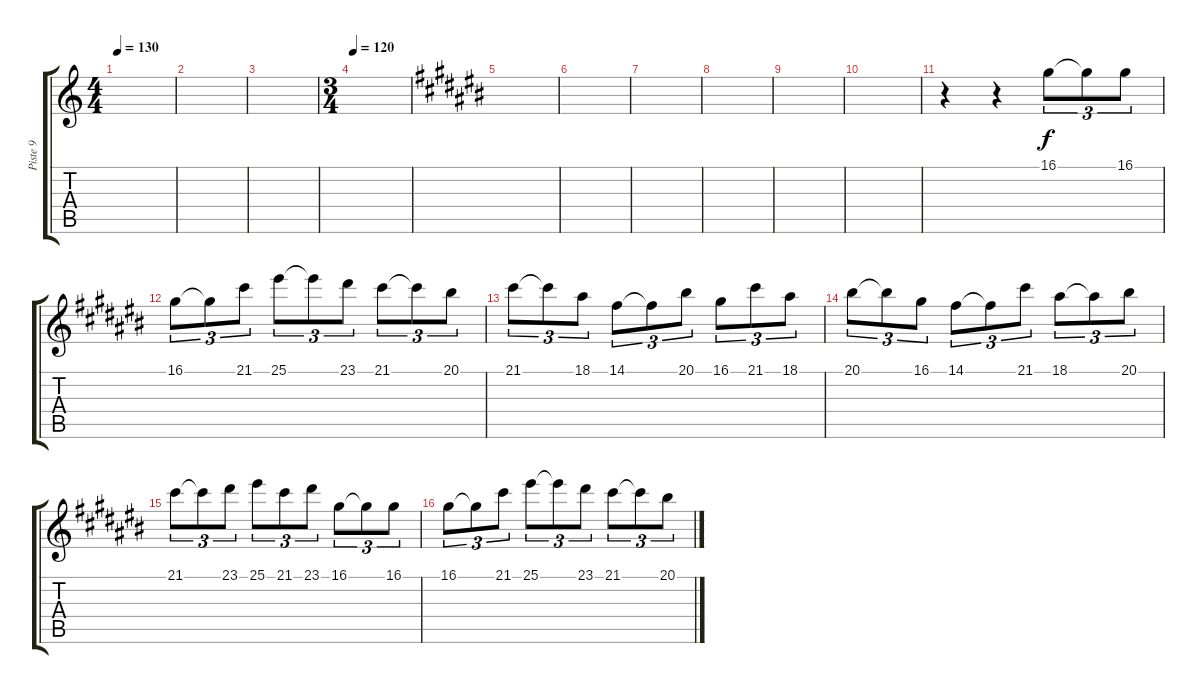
\track ("Piste 9" "Piste 9") {instrument recorder}
\staff {score tabs}
\tuning (E4 B3 G3 D3 A2 E2) {hide}
\ts (4 4)
\tempo 130
\clef g2
\ks c
|
|
|
\ts (3 4)
\tempo 120
|
\ks c#
|
|
|
|
|
|
r.4 r.4 16.1.8{tu (3 2)} 16.1{t}.8{tu (3 2)} 16.1.8{tu (3 2)} |
16.1.8{tu (3 2)} 16.1{t}.8{tu (3 2)} 21.1.8{tu (3 2)} 25.1.8{tu (3 2)} 25.1{t}.8{tu (3 2)} 23.1.8{tu (3 2)} 21.1.8{tu (3 2)} 21.1{t}.8{tu (3 2)} 20.1.8{tu (3 2)} |
21.1.8{tu (3 2)} 21.1{t}.8{tu (3 2)} 18.1.8{tu (3 2)} 14.1.8{tu (3 2)} 14.1{t}.8{tu (3 2)} 20.1.8{tu (3 2)} 16.1.8{tu (3 2)} 21.1.8{tu (3 2)} 18.1.8{tu (3 2)} |
20.1.8{tu (3 2)} 20.1{t}.8{tu (3 2)} 16.1.8{tu (3 2)} 14.1.8{tu (3 2)} 14.1{t}.8{tu (3 2)} 21.1.8{tu (3 2)} 18.1.8{tu (3 2)} 18.1{t}.8{tu (3 2)} 20.1.8{tu (3 2)} |
21.1.8{tu (3 2)} 21.1{t}.8{tu (3 2)} 23.1.8{tu (3 2)} 25.1.8{tu (3 2)} 21.1.8{tu (3 2)} 23.1.8{tu (3 2)} 16.1.8{tu (3 2)} 16.1{t}.8{tu (3 2)} 16.1.8{tu (3 2)} |
16.1.8{tu (3 2)} 16.1{t}.8{tu (3 2)} 21.1.8{tu (3 2)} 25.1.8{tu (3 2)} 25.1{t}.8{tu (3 2)} 23.1.8{tu (3 2)} 21.1.8{tu (3 2)} 21.1{t}.8{tu (3 2)} 20.1.8{tu (3 2)}
